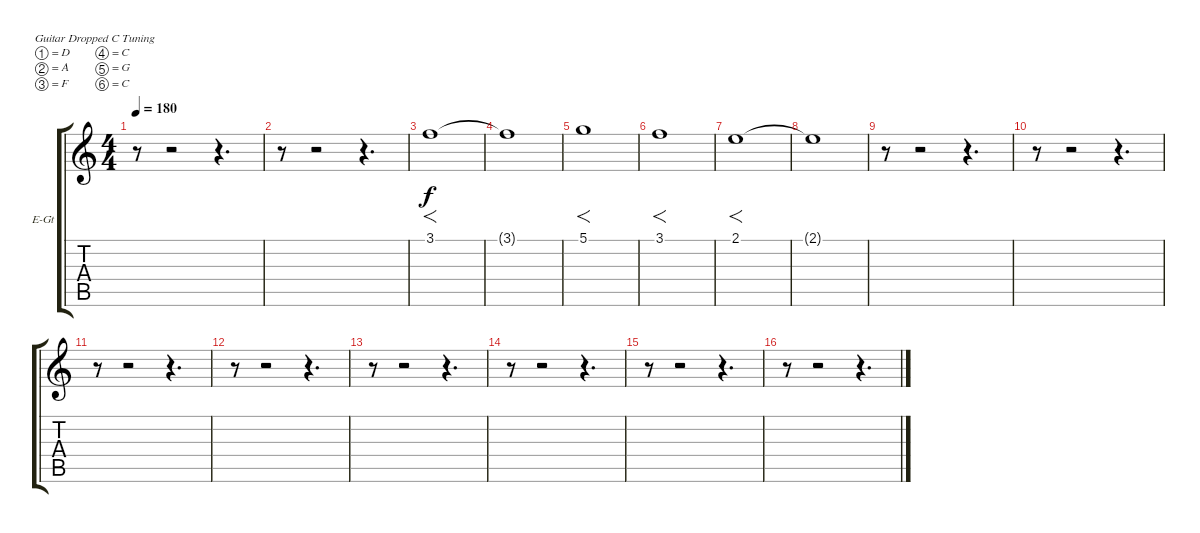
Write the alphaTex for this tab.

\bracketExtendMode groupsimilarinstruments
\firstSystemTrackNameOrientation horizontal
\otherSystemsTrackNameOrientation horizontal
\track ("Utwór 1" "E-Gt") {instrument distortionguitar}
\staff {score tabs}
\tuning (D4 A3 F3 C3 G2 C2)
\ts (4 4)
\tempo 180
\clef g2
\ks c
r.8{dy f} r.2 r.4{d} |
r.8 r.2 r.4{d} |
3.1.1{f} |
3.1{t}.1 |
5.1.1{f} |
3.1.1{f} |
2.1.1{f} |
2.1{t}.1 |
r.8 r.2 r.4{d} |
r.8 r.2 r.4{d} |
r.8 r.2 r.4{d} |
r.8 r.2 r.4{d} |
r.8 r.2 r.4{d} |
r.8 r.2 r.4{d} |
r.8 r.2 r.4{d} |
r.8 r.2 r.4{d}
